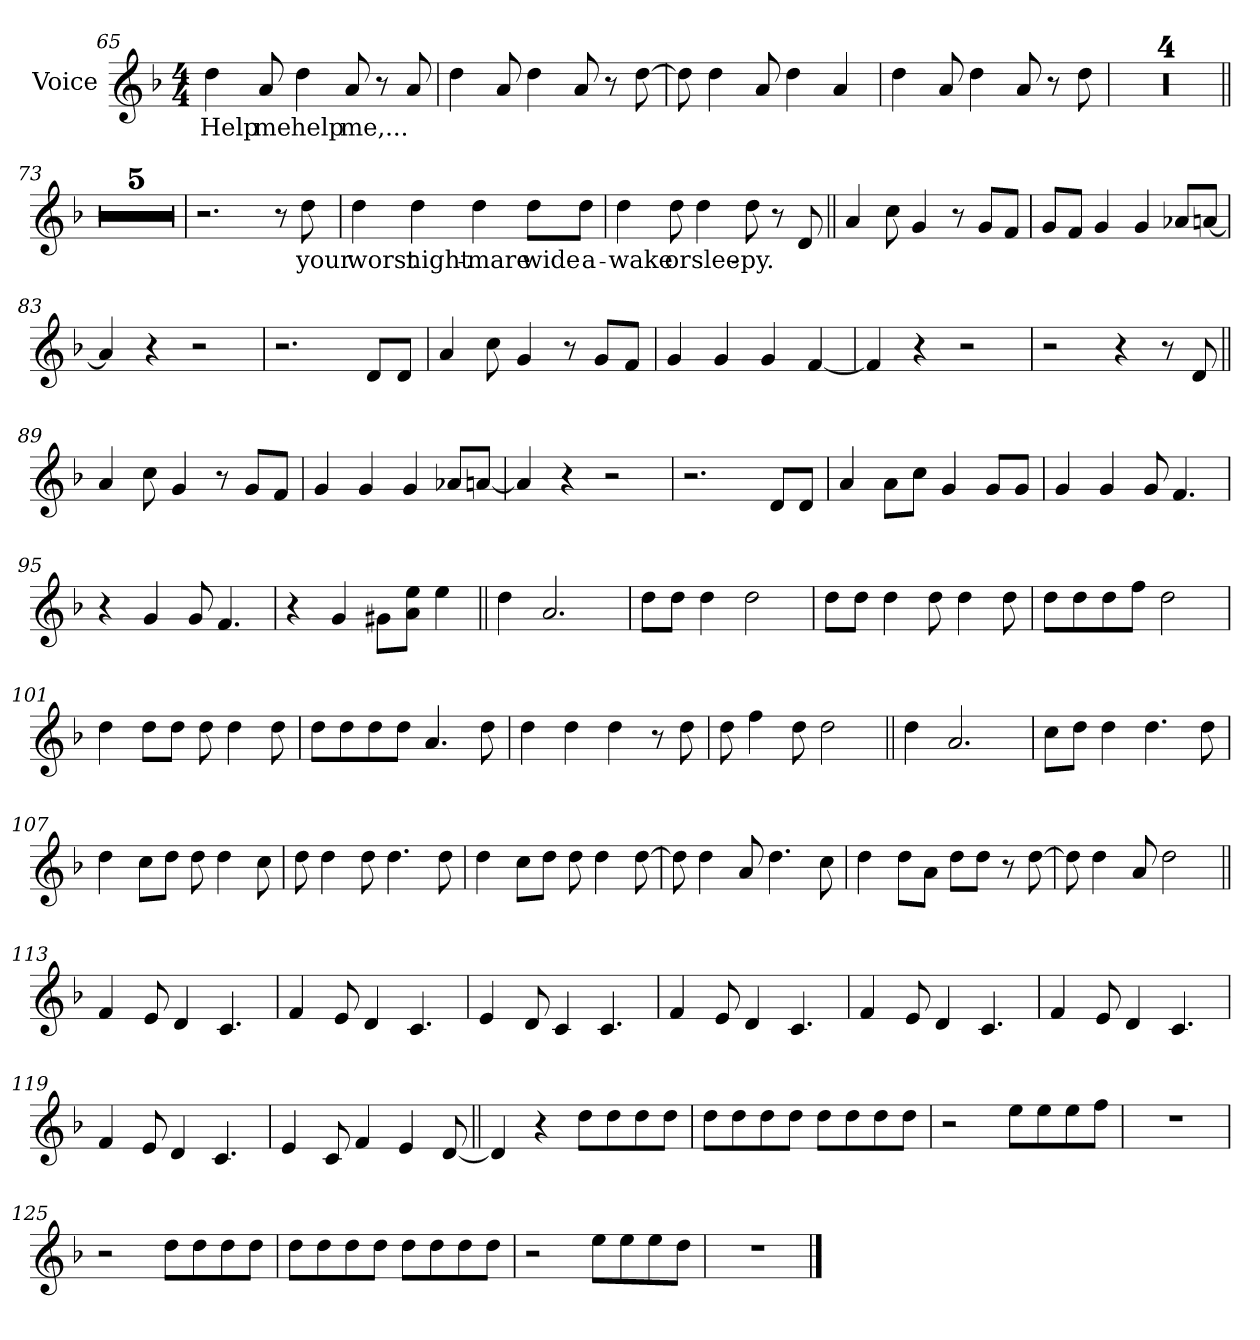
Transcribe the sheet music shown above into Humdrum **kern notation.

**kern	**text
*part1	*part1
*staff1	*staff1
*I"Voice	*
*I'Vc.	*
*clefG2	*
*k[b-]	*
*M4/4	*
=65	=65
4dd!	Help
8a!	me
4dd!	help
8a!	me,
8r	.
8a!	...
=66	=66
4dd!	.
8a!	.
4dd!	.
8a!	.
8r	.
[8dd!	.
=67	=67
8dd!]	.
4dd!	.
8a!	.
4dd!	.
4a!	.
=68	=68
4dd!	.
8a!	.
4dd!	.
8a!	.
8r	.
8dd!	.
=69	=69
1r	.
=70	=70
1r	.
=71	=71
1r	.
=72	=72
1r	.
=73||	=73||
1r	.
=74	=74
1r	.
=75	=75
1r	.
=76	=76
1r	.
=77	=77
1r	.
=78	=78
2.r	.
8r	.
8dd!	your
=79	=79
4dd!	worst
4dd!	night-
4dd!	-mare
8dd!L	wide
8dd!J	a-
=80	=80
4dd!	-wake
8dd!	or
4dd!	slee-
8dd!	-py.
8r	.
8d	.
=81||	=81||
4a	.
8cc	.
4g	.
8r	.
8gL	.
8fJ	.
=82	=82
8gL	.
8fJ	.
4g	.
4g	.
8a-XL	.
[8anJ	.
=83	=83
4a]	.
4r	.
2r	.
=84	=84
2.r	.
8dL	.
8dJ	.
=85	=85
4a	.
8cc	.
4g	.
8r	.
8gL	.
8fJ	.
=86	=86
4g	.
4g	.
4g	.
[4f	.
=87	=87
4f]	.
4r	.
2r	.
=88	=88
2r	.
4r	.
8r	.
8d	.
=89||	=89||
4a	.
8cc	.
4g	.
8r	.
8gL	.
8fJ	.
=90	=90
4g	.
4g	.
4g	.
8a-XL	.
[8anJ	.
=91	=91
4a]	.
4r	.
2r	.
=92	=92
2.r	.
8dL	.
8dJ	.
=93	=93
4a	.
8aL	.
8ccJ	.
4g	.
8gL	.
8gJ	.
=94	=94
4g	.
4g	.
8g	.
4.f	.
=95	=95
4r	.
4g	.
8g	.
4.f	.
=96	=96
4r	.
4g	.
8g#XL	.
8a 8eeJ	.
4ee	.
=97||	=97||
4dd	.
2.a	.
=98	=98
8ddL	.
8ddJ	.
4dd	.
2dd	.
=99	=99
8ddL	.
8ddJ	.
4dd	.
8dd	.
4dd	.
8dd	.
=100	=100
8ddL	.
8dd	.
8dd	.
8ffJ	.
2dd	.
=101	=101
4dd	.
8ddL	.
8ddJ	.
8dd	.
4dd	.
8dd	.
=102	=102
8ddL	.
8dd	.
8dd	.
8ddJ	.
4.a	.
8dd	.
=103	=103
4dd	.
4dd	.
4dd	.
8r	.
8dd	.
=104	=104
8dd	.
4ff	.
8dd	.
2dd	.
=105||	=105||
4dd	.
2.a	.
=106	=106
8ccL	.
8ddJ	.
4dd	.
4.dd	.
8dd	.
=107	=107
4dd	.
8ccL	.
8ddJ	.
8dd	.
4dd	.
8cc	.
=108	=108
8dd	.
4dd	.
8dd	.
4.dd	.
8dd	.
=109	=109
4dd	.
8ccL	.
8ddJ	.
8dd	.
4dd	.
[8dd	.
=110	=110
8dd]	.
4dd	.
8a	.
4.dd	.
8cc	.
=111	=111
4dd	.
8ddL	.
8aJ	.
8ddL	.
8ddJ	.
8r	.
[8dd	.
=112	=112
8dd]	.
4dd	.
8a	.
2dd	.
=113||	=113||
4f	.
8e	.
4d	.
4.c	.
=114	=114
4f	.
8e	.
4d	.
4.c	.
=115	=115
4e	.
8d	.
4c	.
4.c	.
=116	=116
4f	.
8e	.
4d	.
4.c	.
=117	=117
4f	.
8e	.
4d	.
4.c	.
=118	=118
4f	.
8e	.
4d	.
4.c	.
=119	=119
4f	.
8e	.
4d	.
4.c	.
=120	=120
4e	.
8c	.
4f	.
4e	.
[8d	.
=121||	=121||
4d]	.
4r	.
8dd!L	.
8dd!	.
8dd!	.
8dd!J	.
=122	=122
8dd!L	.
8dd!	.
8dd!	.
8dd!J	.
8dd!L	.
8dd!	.
8dd!	.
8dd!J	.
=123	=123
2r	.
8ee!L	.
8ee!	.
8ee!	.
8ff!J	.
=124	=124
1r	.
=125	=125
2r	.
8dd!L	.
8dd!	.
8dd!	.
8dd!J	.
=126	=126
8dd!L	.
8dd!	.
8dd!	.
8dd!J	.
8dd!L	.
8dd!	.
8dd!	.
8dd!J	.
=127	=127
2r	.
8ee!L	.
8ee!	.
8ee!	.
8dd!J	.
=128	=128
1r	.
==	==
*-	*-
